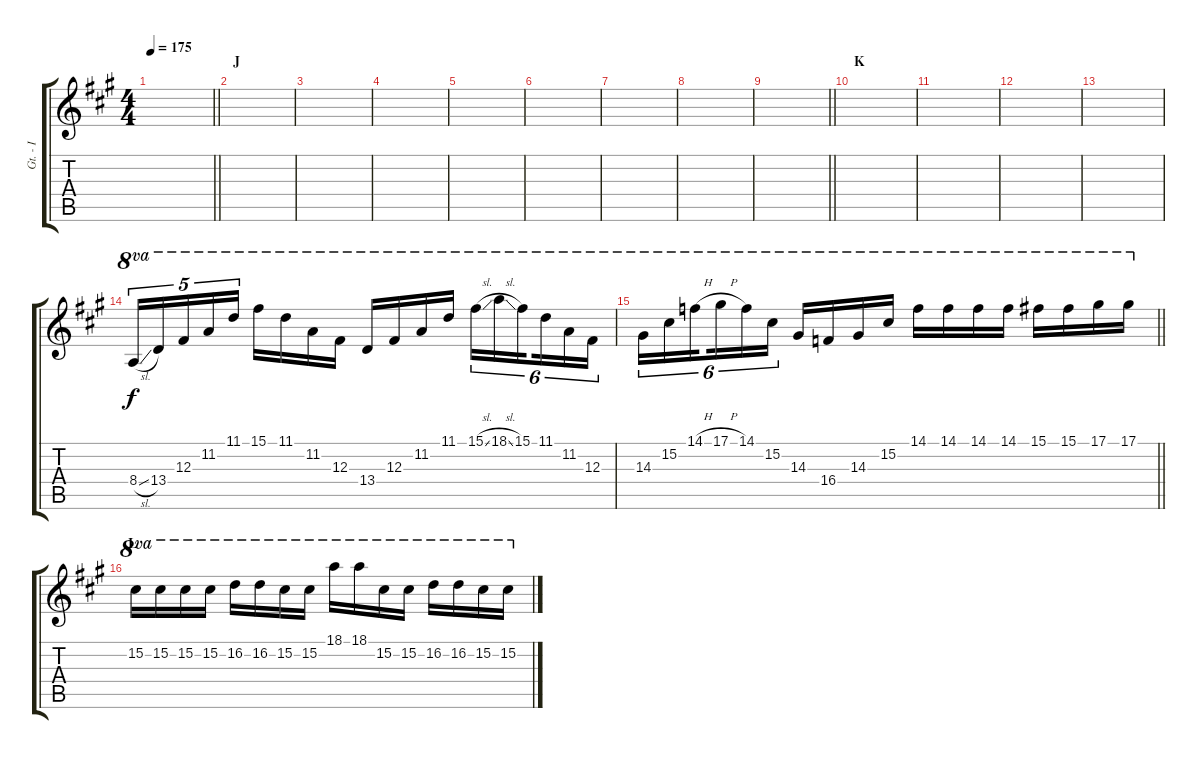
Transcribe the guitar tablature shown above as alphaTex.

\track ("Gt. - I" "Gt. - I") {instrument distortionguitar}
\staff {score tabs}
\tuning (Eb4 Bb3 Gb3 Db3 Ab2 Db2) {hide}
\ts (4 4)
\tempo 175
\clef g2
\barLineRight lightlight
\ks f#minor
|
\section ("" "J")
|
|
|
|
|
|
|
\barLineRight lightlight
|
\section ("" "K")
|
|
|
|
8.4{sl}.16{tu (5 4) ot 8va} 13.4.16{tu (5 4) ot 8va} 12.3.16{tu (5 4) ot 8va} 11.2.16{tu (5 4) ot 8va} 11.1.16{tu (5 4) ot 8va} 15.1.16{ot 8va} 11.1.16{ot 8va} 11.2.16{ot 8va} 12.3.16{ot 8va} 13.4.16{ot 8va} 12.3.16{ot 8va} 11.2.16{ot 8va} 11.1.16{ot 8va} 15.1{sl}.16{tu (6 4) ot 8va} 18.1{sl}.16{tu (6 4) ot 8va} 15.1.16{tu (6 4) ot 8va beam splitsecondary} 11.1.16{tu (6 4) ot 8va} 11.2.16{tu (6 4) ot 8va} 12.3.16{tu (6 4) ot 8va} |
\barLineRight lightlight
14.3.16{tu (6 4) ot 8va} 15.2.16{tu (6 4) ot 8va} 14.1{h}.16{tu (6 4) ot 8va beam splitsecondary} 17.1{h}.16{tu (6 4) ot 8va} 14.1.16{tu (6 4) ot 8va} 15.2.16{tu (6 4) ot 8va} 14.3.16{ot 8va} 16.4.16{ot 8va} 14.3.16{ot 8va} 15.2.16{ot 8va} 14.1.16{ot 8va} 14.1.16{ot 8va} 14.1.16{ot 8va} 14.1.16{ot 8va} 15.1.16{ot 8va} 15.1.16{ot 8va} 17.1.16{ot 8va} 17.1.16{ot 8va} |
\section ("" "L")
15.2.16{ot 8va} 15.2.16{ot 8va} 15.2.16{ot 8va} 15.2.16{ot 8va} 16.2.16{ot 8va} 16.2.16{ot 8va} 15.2.16{ot 8va} 15.2.16{ot 8va} 18.1.16{ot 8va} 18.1.16{ot 8va} 15.2.16{ot 8va} 15.2.16{ot 8va} 16.2.16{ot 8va} 16.2.16{ot 8va} 15.2.16{ot 8va} 15.2.16{ot 8va}
